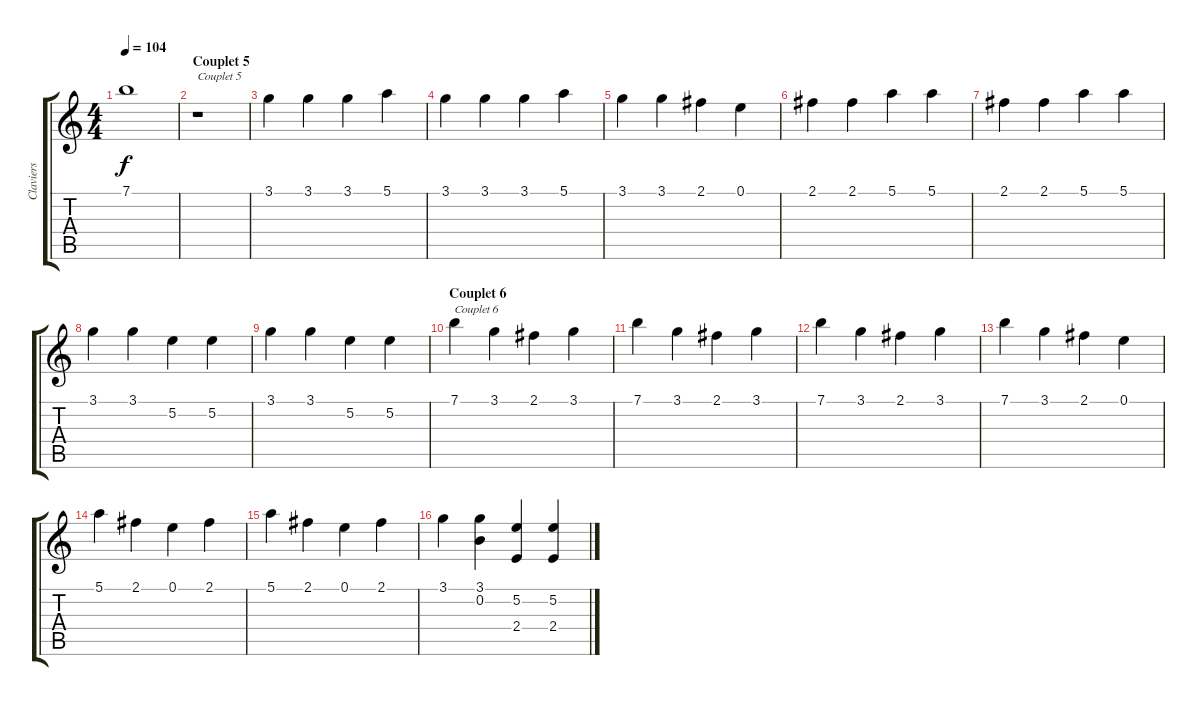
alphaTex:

\track ("Claviers" "Claviers") {instrument acousticguitarnylon}
\staff {score tabs}
\tuning (E4 B3 G3 D3 A2 E2) {hide}
\ts (4 4)
\tempo 104
\clef g2
\ks c
7.1.1{dy f} |
\section ("" "Couplet 5")
r.1{txt "Couplet 5"} |
3.1.4{volume 10} 3.1.4 3.1.4 5.1.4 |
3.1.4 3.1.4 3.1.4 5.1.4 |
3.1.4 3.1.4 2.1.4 0.1.4 |
2.1.4 2.1.4 5.1.4 5.1.4 |
2.1.4 2.1.4 5.1.4 5.1.4 |
3.1.4 3.1.4 5.2.4 5.2.4 |
3.1.4 3.1.4 5.2.4 5.2.4 |
\section ("" "Couplet 6")
7.1.4{txt "Couplet 6" volume 16} 3.1.4 2.1.4 3.1.4 |
7.1.4 3.1.4 2.1.4 3.1.4 |
7.1.4 3.1.4 2.1.4 3.1.4 |
7.1.4 3.1.4 2.1.4 0.1.4 |
5.1.4 2.1.4 0.1.4 2.1.4 |
5.1.4 2.1.4 0.1.4 2.1.4 |
3.1.4 (3.1 0.2).4 (5.2 2.4).4 (5.2 2.4).4
